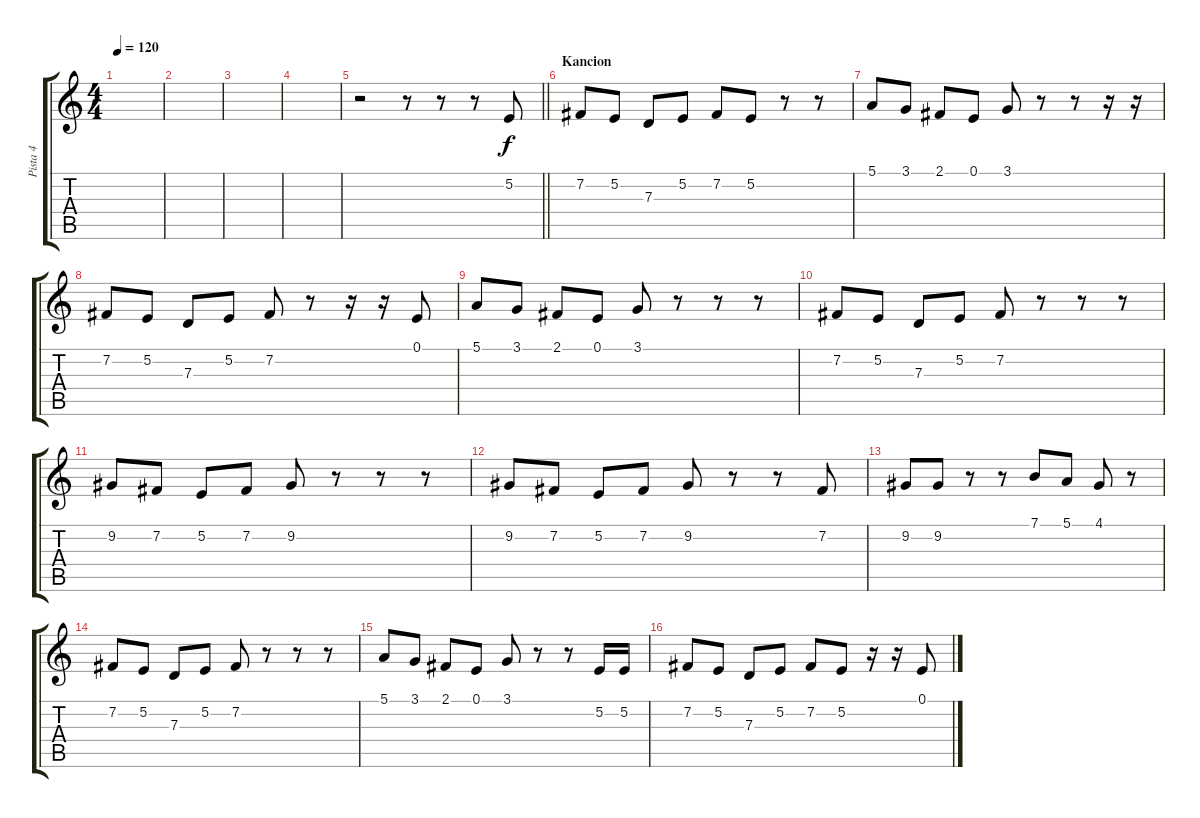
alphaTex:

\track ("Pista 4" "Pista 4") {instrument lead6voice}
\staff {score tabs}
\tuning (E4 B3 G3 D3 A2 E2) {hide}
\ts (4 4)
\tempo 120
\clef g2
\ks c
|
|
|
|
\barLineRight lightlight
r.2 r.8 r.8 r.8 5.2.8 |
\section ("" "Kancion")
7.2.8 5.2.8 7.3.8 5.2.8 7.2.8 5.2.8 r.8 r.8 |
5.1.8 3.1.8 2.1.8 0.1.8 3.1.8 r.8 r.8 r.16 r.16 |
7.2.8 5.2.8 7.3.8 5.2.8 7.2.8 r.8 r.16 r.16 0.1.8 |
5.1.8 3.1.8 2.1.8 0.1.8 3.1.8 r.8 r.8 r.8 |
7.2.8 5.2.8 7.3.8 5.2.8 7.2.8 r.8 r.8 r.8 |
9.2.8 7.2.8 5.2.8 7.2.8 9.2.8 r.8 r.8 r.8 |
9.2.8 7.2.8 5.2.8 7.2.8 9.2.8 r.8 r.8 7.2.8 |
9.2.8 9.2.8 r.8 r.8 7.1.8 5.1.8 4.1.8 r.8 |
7.2.8 5.2.8 7.3.8 5.2.8 7.2.8 r.8 r.8 r.8 |
5.1.8 3.1.8 2.1.8 0.1.8 3.1.8 r.8 r.8 5.2.16 5.2.16 |
7.2.8 5.2.8 7.3.8 5.2.8 7.2.8 5.2.8 r.16 r.16 0.1.8
